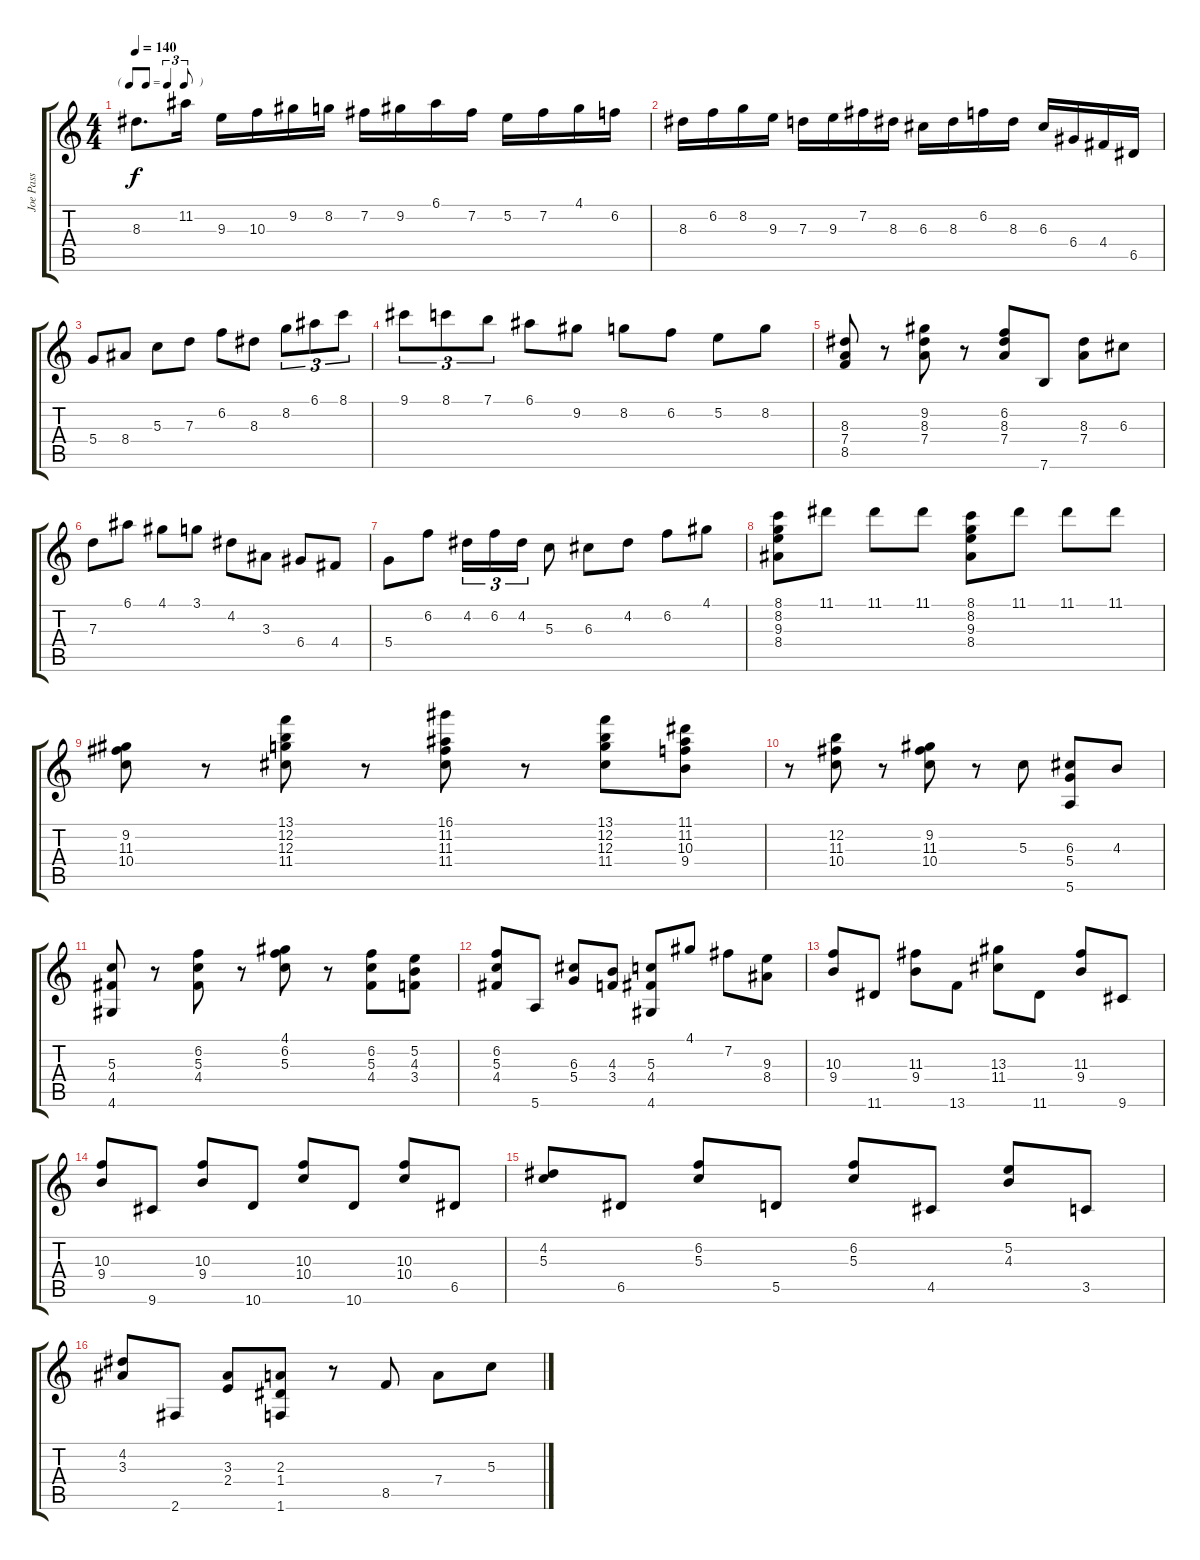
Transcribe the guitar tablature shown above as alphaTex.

\track ("Joe Pass" "Joe Pass") {instrument electricguitarjazz}
\staff {score tabs}
\tuning (E4 B3 G3 D3 A2 E2) {hide}
\ts (4 4)
\tf triplet8th
\tempo 140
\clef g2
\ks c
8.3.8{d dy f} 11.2.16 9.3.16 10.3.16 9.2.16 8.2.16 7.2.16 9.2.16 6.1.16 7.2.16 5.2.16 7.2.16 4.1.16 6.2.16 |
8.3.16 6.2.16 8.2.16 9.3.16 7.3.16 9.3.16 7.2.16 8.3.16 6.3.16 8.3.16 6.2.16 8.3.16 6.3.16 6.4.16 4.4.16 6.5.16 |
5.4.8 8.4.8 5.3.8 7.3.8 6.2.8 8.3.8 8.2.8{tu (3 2)} 6.1.8{tu (3 2)} 8.1.8{tu (3 2)} |
9.1.8{tu (3 2)} 8.1.8{tu (3 2)} 7.1.8{tu (3 2)} 6.1.8 9.2.8 8.2.8 6.2.8 5.2.8 8.2.8 |
(8.3 7.4 8.5).8 r.8 (9.2 8.3 7.4).8 r.8 (6.2 8.3 7.4).8 7.6.8 (8.3 7.4).8 6.3.8 |
7.3.8 6.1.8 4.1.8 3.1.8 4.2.8 3.3.8 6.4.8 4.4.8 |
5.4.8 6.2.8 4.2.16{tu (3 2)} 6.2.16{tu (3 2)} 4.2.16{tu (3 2)} 5.3.8 6.3.8 4.2.8 6.2.8 4.1.8 |
(8.1 8.2 9.3 8.4).8 11.1.8 11.1.8 11.1.8 (8.1 8.2 9.3 8.4).8 11.1.8 11.1.8 11.1.8 |
(9.2 11.3 10.4).8 r.8 (13.1 12.2 12.3 11.4).8 r.8 (16.1 11.2 11.3 11.4).8 r.8 (13.1 12.2 12.3 11.4).8 (11.1 11.2 10.3 9.4).8 |
r.8 (12.2 11.3 10.4).8 r.8 (9.2 11.3 10.4).8 r.8 5.3.8 (6.3 5.4 5.6).8 4.3.8 |
(5.3 4.4 4.6).8 r.8 (6.2 5.3 4.4).8 r.8 (4.1 6.2 5.3).8 r.8 (6.2 5.3 4.4).8 (5.2 4.3 3.4).8 |
(6.2 5.3 4.4).8 5.6.8 (6.3 5.4).8 (4.3 3.4).8 (5.3 4.4 4.6).8 4.1.8 7.2.8 (9.3 8.4).8 |
(10.3 9.4).8 11.6.8 (11.3 9.4).8 13.6.8 (13.3 11.4).8 11.6.8 (11.3 9.4).8 9.6.8 |
(10.3 9.4).8 9.6.8 (10.3 9.4).8 10.6.8 (10.3 10.4).8 10.6.8 (10.3 10.4).8 6.5.8 |
(4.2 5.3).8 6.5.8 (6.2 5.3).8 5.5.8 (6.2 5.3).8 4.5.8 (5.2 4.3).8 3.5.8 |
(4.2 3.3).8 2.6.8 (3.3 2.4).8 (2.3 1.4 1.6).8 r.8 8.5.8 7.4.8 5.3.8
